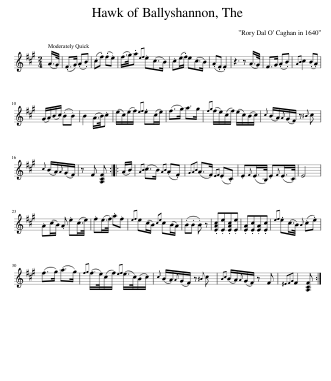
X:1
L:1/8
M:2/4
I:linebreak $
K:F#min
V:1 treble
V:1
 (A/>G/) | (.F>G) (.A.B) | (.c.f) (.f.e) | (f/>g/).a{ef} .e(c>B) | .c(e/.f/) e(c>B) | %5
 (.A.F .F2) | z3 z (A/>G/) | F>G (.A.B) |{AB} c2 (.B.A) |$ (G/A/)(B/c/) (.B.B) | %10
 B2 (A/>B/).c | (e/c/)(e/f/){ef} .e(c/e/) | (f>g) a>g |{fg} (f/e/)(c/f/) (e/c/)(B/c/) |{c} (B/A/){A}(G/F/) z{^B} c |$ %15
{c} (B/A/){A}(G/F/) | z F [A,CF] :: (A/B/) |{AB} (c>B){AB} (.A.F) |{GAB} (A>F){EF} (.E.C) | %20
 .E{F}(E/>B,/) .E{F}(E/>C/) | E4 |$ .A(c/B/) .A .e(c/>e/) | .f(e/>f/) .a.f |{ef} e(c/B/){ce} c(B/A/) | %25
 (.B.B .B) z | .[EAc].[Ee].[EAc].[Ee] | .[EA].[Ec].[EA].[Ec] |{ef} .e(c/>B/){B} (.c.e) |$ (f>g) (a>g) | %30
{fg} (f/>e/)(c/f/){ef} (e/>c/)(B/c/) |{c} (B/A/){A}(G/F/) z{^B} c |{Bc} (B/A/){A}(G/F/) z F |{^EFG} F2 [A,CF] :| %34
